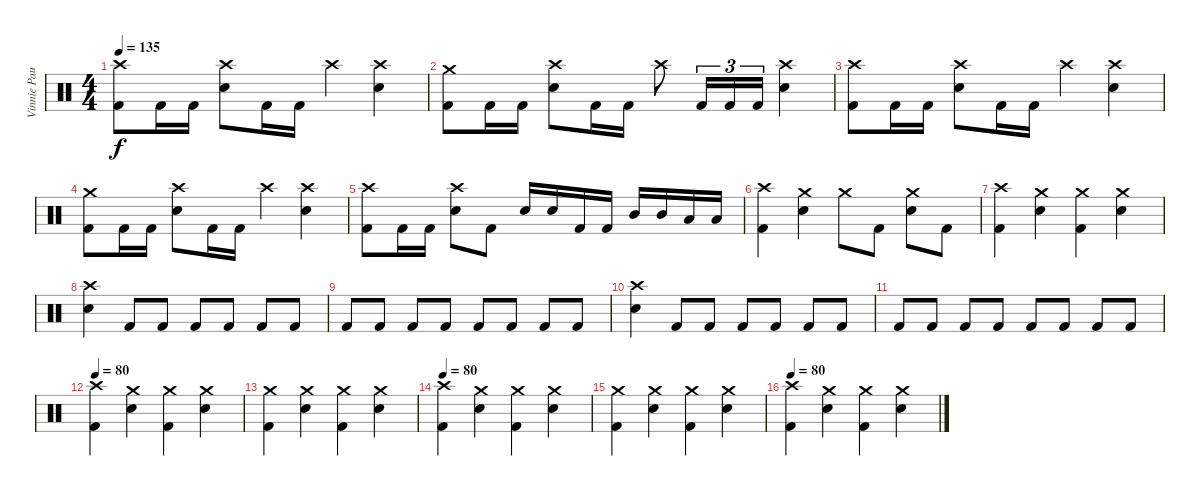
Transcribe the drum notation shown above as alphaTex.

\track ("Vinnie Paul" "Vinnie Pau") {instrument percussion}
\staff {score}
\articulation defaults
\ts (4 4)
\tempo 135
\clef neutral
\ks c
("Crash high (hit)" "Kick (hit) 2").8{dy f} "Kick (hit) 2".16 "Kick (hit) 2".16 ("Crash high (hit)" "Electric Snare (hit)").8 "Kick (hit) 2".16 "Kick (hit) 2".16 "Crash high (hit)".4 ("Crash high (hit)" "Electric Snare (hit)").4 |
("Crash medium (hit)" "Kick (hit) 2").8 "Kick (hit) 2".16 "Kick (hit) 2".16 ("Crash high (hit)" "Electric Snare (hit)").8 "Kick (hit) 2".16 "Kick (hit) 2".16 "Crash high (hit)".8 "Kick (hit) 2".16{tu (3 2)} "Kick (hit) 2".16{tu (3 2)} "Kick (hit) 2".16{tu (3 2)} ("Crash high (hit)" "Electric Snare (hit)").4 |
("Crash high (hit)" "Kick (hit) 2").8 "Kick (hit) 2".16 "Kick (hit) 2".16 ("Crash high (hit)" "Electric Snare (hit)").8 "Kick (hit) 2".16 "Kick (hit) 2".16 "Crash high (hit)".4 ("Crash high (hit)" "Electric Snare (hit)").4 |
("Crash medium (hit)" "Kick (hit) 2").8 "Kick (hit) 2".16 "Kick (hit) 2".16 ("Crash high (hit)" "Electric Snare (hit)").8 "Kick (hit) 2".16 "Kick (hit) 2".16 "Crash high (hit)".4 ("Crash high (hit)" "Electric Snare (hit)").4 |
("Crash high (hit)" "Kick (hit) 2").8 "Kick (hit) 2".16 "Kick (hit) 2".16 ("Crash high (hit)" "Electric Snare (hit)").8 "Kick (hit) 2".8 "Electric Snare (hit)".16 "Electric Snare (hit)".16 "Kick (hit) 2".16 "Kick (hit) 2".16 "Mid Tom (hit)".16 "Mid Tom (hit)".16 "Low Tom (hit)".16 "Low Tom (hit)".16 |
("Crash high (hit)" "Kick (hit) 2").4 ("Crash medium (hit)" "Electric Snare (hit)").4 "Crash medium (hit)".8 "Kick (hit) 2".8 ("Crash medium (hit)" "Electric Snare (hit)").8 "Kick (hit) 2".8 |
("Crash high (hit)" "Kick (hit) 2").4 ("Crash medium (hit)" "Electric Snare (hit)").4 ("Crash medium (hit)" "Kick (hit) 2").4 ("Crash medium (hit)" "Electric Snare (hit)").4 |
("Crash high (hit)" "Electric Snare (hit)").4 "Kick (hit) 2".8 "Kick (hit) 2".8 "Kick (hit) 2".8 "Kick (hit) 2".8 "Kick (hit) 2".8 "Kick (hit) 2".8 |
"Kick (hit) 2".8 "Kick (hit) 2".8 "Kick (hit) 2".8 "Kick (hit) 2".8 "Kick (hit) 2".8 "Kick (hit) 2".8 "Kick (hit) 2".8 "Kick (hit) 2".8 |
("Crash high (hit)" "Electric Snare (hit)").4 "Kick (hit) 2".8 "Kick (hit) 2".8 "Kick (hit) 2".8 "Kick (hit) 2".8 "Kick (hit) 2".8 "Kick (hit) 2".8 |
"Kick (hit) 2".8 "Kick (hit) 2".8 "Kick (hit) 2".8 "Kick (hit) 2".8 "Kick (hit) 2".8 "Kick (hit) 2".8 "Kick (hit) 2".8 "Kick (hit) 2".8 |
\tempo 80
("Crash high (hit)" "Kick (hit) 2").4 ("Crash medium (hit)" "Electric Snare (hit)").4 ("Crash medium (hit)" "Kick (hit) 2").4 ("Crash medium (hit)" "Electric Snare (hit)").4 |
("Crash medium (hit)" "Kick (hit) 2").4 ("Crash medium (hit)" "Electric Snare (hit)").4 ("Crash medium (hit)" "Kick (hit) 2").4 ("Crash medium (hit)" "Electric Snare (hit)").4 |
\tempo 80
("Crash high (hit)" "Kick (hit) 2").4 ("Crash medium (hit)" "Electric Snare (hit)").4 ("Crash medium (hit)" "Kick (hit) 2").4 ("Crash medium (hit)" "Electric Snare (hit)").4 |
("Crash medium (hit)" "Kick (hit) 2").4 ("Crash medium (hit)" "Electric Snare (hit)").4 ("Crash medium (hit)" "Kick (hit) 2").4 ("Crash medium (hit)" "Electric Snare (hit)").4 |
\tempo 80
("Crash high (hit)" "Kick (hit) 2").4 ("Crash medium (hit)" "Electric Snare (hit)").4 ("Crash medium (hit)" "Kick (hit) 2").4 ("Crash medium (hit)" "Electric Snare (hit)").4
